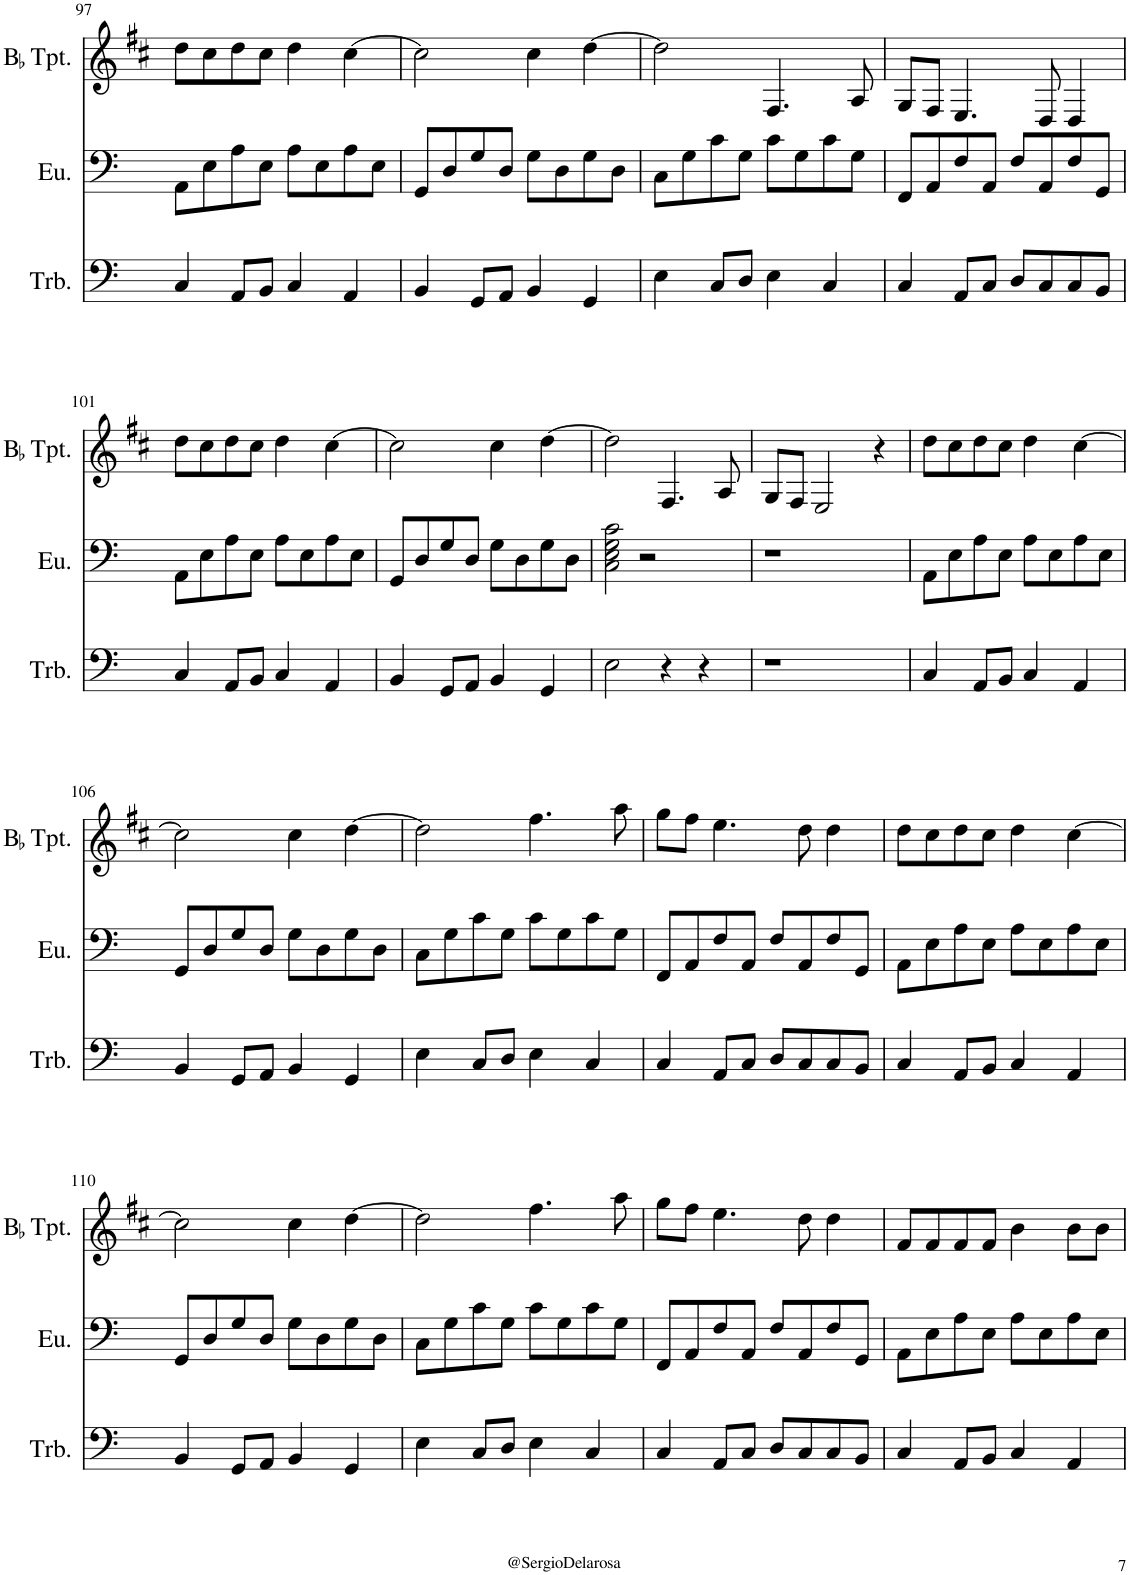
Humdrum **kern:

**kern	**kern	**kern
*part3	*part2	*part1
*staff3	*staff2	*staff1
*I"Trombone	*I"Euphonium	*I"BaccidentalFlat Trumpet
*I'Trb.	*I'Eu.	*I'BaccidentalFlat Tpt.
!!LO:PB:g=z
*clefF4	*clefF4	*clefG2
*	*	*Trd1c2
*k[]	*k[]	*k[f#c#]
*M4/4	*M4/4	*M4/4
=97	=97	=97
4C/	8AA\L	8dd\L
.	8E\	8cc#\
8AA/L	8A\	8dd\
8BB/J	8E\J	8cc#\J
4C/	8A\L	4dd\
.	8E\	.
4AA/	8A\	[4cc#\
.	8E\J	.
=98	=98	=98
4BB/	8GG/L	2cc#\]
.	8D/	.
8GG/L	8G/	.
8AA/J	8D/J	.
4BB/	8G\L	4cc#\
.	8D\	.
4GG/	8G\	[4dd\
.	8D\J	.
=99	=99	=99
4E\	8C\L	2dd\]
.	8G\	.
8C/L	8c\	.
8D/J	8G\J	.
4E\	8c\L	4.F#/
.	8G\	.
4C/	8c\	.
.	8G\J	8A/
=100	=100	=100
4C/	8FF/L	8G/L
.	8AA/	8F#/J
8AA/L	8F/	4.E/
8C/J	8AA/J	.
8D/L	8F/L	.
8C/	8AA/	8D/
8C/	8F/	4D/
8BB/J	8GG/J	.
!!LO:LB:g=z
=101	=101	=101
4C/	8AA\L	8dd\L
.	8E\	8cc#\
8AA/L	8A\	8dd\
8BB/J	8E\J	8cc#\J
4C/	8A\L	4dd\
.	8E\	.
4AA/	8A\	[4cc#\
.	8E\J	.
=102	=102	=102
4BB/	8GG/L	2cc#\]
.	8D/	.
8GG/L	8G/	.
8AA/J	8D/J	.
4BB/	8G\L	4cc#\
.	8D\	.
4GG/	8G\	[4dd\
.	8D\J	.
=103	=103	=103
2E\	2C\ 2E\ 2G\ 2c\	2dd\]
4r	2r	4.F#/
4r	.	.
.	.	8A/
=104	=104	=104
1r	1r	8G/L
.	.	8F#/J
.	.	2E/
.	.	4r
=105	=105	=105
4C/	8AA\L	8dd\L
.	8E\	8cc#\
8AA/L	8A\	8dd\
8BB/J	8E\J	8cc#\J
4C/	8A\L	4dd\
.	8E\	.
4AA/	8A\	[4cc#\
.	8E\J	.
!!LO:LB:g=z
=106	=106	=106
4BB/	8GG/L	2cc#\]
.	8D/	.
8GG/L	8G/	.
8AA/J	8D/J	.
4BB/	8G\L	4cc#\
.	8D\	.
4GG/	8G\	[4dd\
.	8D\J	.
=107	=107	=107
4E\	8C\L	2dd\]
.	8G\	.
8C/L	8c\	.
8D/J	8G\J	.
4E\	8c\L	4.ff#\
.	8G\	.
4C/	8c\	.
.	8G\J	8aa\
=108	=108	=108
4C/	8FF/L	8gg\L
.	8AA/	8ff#\J
8AA/L	8F/	4.ee\
8C/J	8AA/J	.
8D/L	8F/L	.
8C/	8AA/	8dd\
8C/	8F/	4dd\
8BB/J	8GG/J	.
=109	=109	=109
4C/	8AA\L	8dd\L
.	8E\	8cc#\
8AA/L	8A\	8dd\
8BB/J	8E\J	8cc#\J
4C/	8A\L	4dd\
.	8E\	.
4AA/	8A\	[4cc#\
.	8E\J	.
!!LO:LB:g=z
=110	=110	=110
4BB/	8GG/L	2cc#\]
.	8D/	.
8GG/L	8G/	.
8AA/J	8D/J	.
4BB/	8G\L	4cc#\
.	8D\	.
4GG/	8G\	[4dd\
.	8D\J	.
=111	=111	=111
4E\	8C\L	2dd\]
.	8G\	.
8C/L	8c\	.
8D/J	8G\J	.
4E\	8c\L	4.ff#\
.	8G\	.
4C/	8c\	.
.	8G\J	8aa\
=112	=112	=112
4C/	8FF/L	8gg\L
.	8AA/	8ff#\J
8AA/L	8F/	4.ee\
8C/J	8AA/J	.
8D/L	8F/L	.
8C/	8AA/	8dd\
8C/	8F/	4dd\
8BB/J	8GG/J	.
=113	=113	=113
4C/	8AA\L	8f#/L
.	8E\	8f#/
8AA/L	8A\	8f#/
8BB/J	8E\J	8f#/J
4C/	8A\L	4b\
.	8E\	.
4AA/	8A\	8b\L
.	8E\J	8b\J
=	=	=
*-	*-	*-
